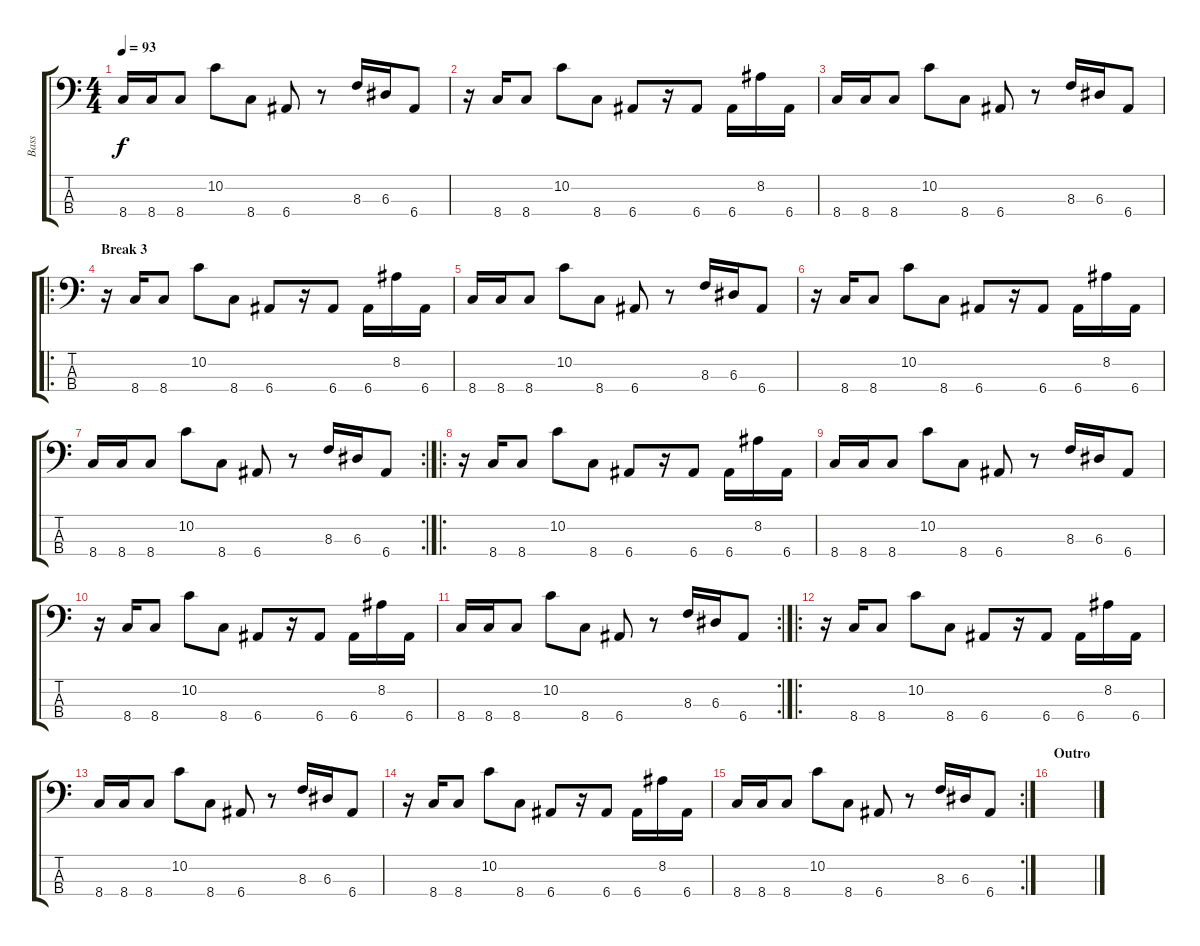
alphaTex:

\track ("Bass" "Bass") {instrument fretlessbass}
\staff {score tabs}
\tuning (G2 D2 A1 E1) {hide}
\ts (4 4)
\tempo 93
\clef f4
\ks c
8.4.16{dy f} 8.4.16 8.4.8 10.2.8 8.4.8 6.4.8 r.8 8.3.16 6.3.16 6.4.8 |
r.16 8.4.16 8.4.8 10.2.8 8.4.8 6.4.8 r.16 6.4.8 6.4.16 8.2.16 6.4.16 |
8.4.16 8.4.16 8.4.8 10.2.8 8.4.8 6.4.8 r.8 8.3.16 6.3.16 6.4.8 |
\ro
\section ("" "Break 3")
r.16 8.4.16 8.4.8 10.2.8 8.4.8 6.4.8 r.16 6.4.8 6.4.16 8.2.16 6.4.16 |
8.4.16 8.4.16 8.4.8 10.2.8 8.4.8 6.4.8 r.8 8.3.16 6.3.16 6.4.8 |
r.16 8.4.16 8.4.8 10.2.8 8.4.8 6.4.8 r.16 6.4.8 6.4.16 8.2.16 6.4.16 |
\rc 2
8.4.16 8.4.16 8.4.8 10.2.8 8.4.8 6.4.8 r.8 8.3.16 6.3.16 6.4.8 |
\ro
r.16 8.4.16 8.4.8 10.2.8 8.4.8 6.4.8 r.16 6.4.8 6.4.16 8.2.16 6.4.16 |
8.4.16 8.4.16 8.4.8 10.2.8 8.4.8 6.4.8 r.8 8.3.16 6.3.16 6.4.8 |
r.16 8.4.16 8.4.8 10.2.8 8.4.8 6.4.8 r.16 6.4.8 6.4.16 8.2.16 6.4.16 |
\rc 2
8.4.16 8.4.16 8.4.8 10.2.8 8.4.8 6.4.8 r.8 8.3.16 6.3.16 6.4.8 |
\ro
r.16 8.4.16 8.4.8 10.2.8 8.4.8 6.4.8 r.16 6.4.8 6.4.16 8.2.16 6.4.16 |
8.4.16 8.4.16 8.4.8 10.2.8 8.4.8 6.4.8 r.8 8.3.16 6.3.16 6.4.8 |
r.16 8.4.16 8.4.8 10.2.8 8.4.8 6.4.8 r.16 6.4.8 6.4.16 8.2.16 6.4.16 |
\rc 2
8.4.16 8.4.16 8.4.8 10.2.8 8.4.8 6.4.8 r.8 8.3.16 6.3.16 6.4.8 |
\section ("" "Outro")
